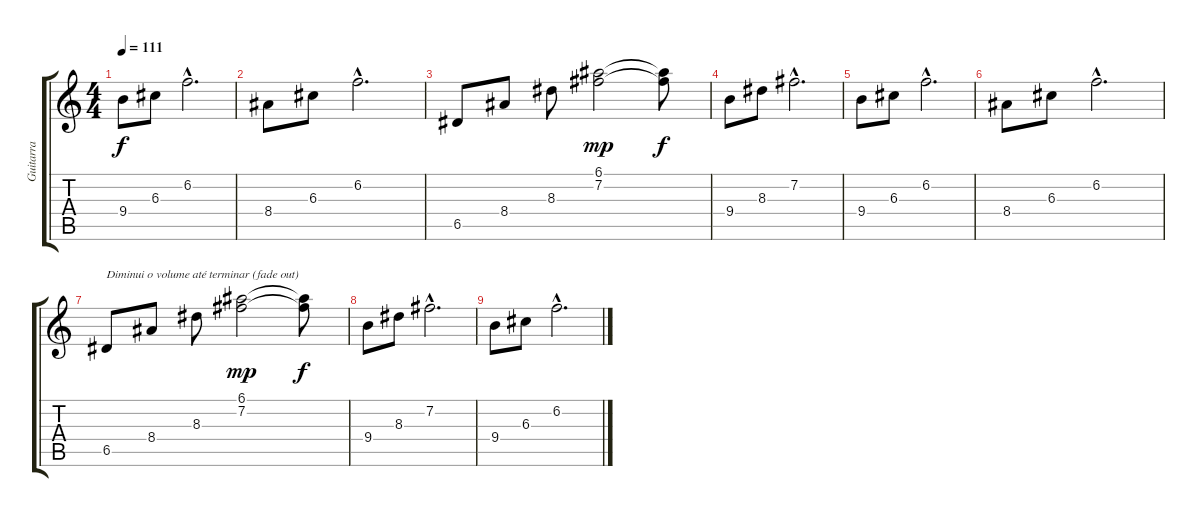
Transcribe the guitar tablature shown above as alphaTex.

\track ("Guitarra" "Guitarra") {instrument electricguitarclean}
\staff {score tabs}
\tuning (E4 B3 G3 D3 A2 E2) {hide}
\ts (4 4)
\tempo 111
\clef g2
\ks c
9.4.8{dy f} 6.3.8 6.2{hac}.2{d} |
8.4.8 6.3.8 6.2{hac}.2{d} |
6.5.8 8.4.8 8.3.8 (6.1 7.2).2{dy mp} (6.1{t} 7.2{t}).8{dy f} |
9.4.8 8.3.8 7.2{hac}.2{d} |
9.4.8 6.3.8 6.2{hac}.2{d} |
8.4.8 6.3.8 6.2{hac}.2{d} |
6.5.8{txt "Diminui o volume até terminar (fade out)" volume 0} 8.4.8 8.3.8 (6.1 7.2).2{dy mp} (6.1{t} 7.2{t}).8{dy f} |
9.4.8 8.3.8 7.2{hac}.2{d} |
9.4.8 6.3.8 6.2{hac}.2{d}
